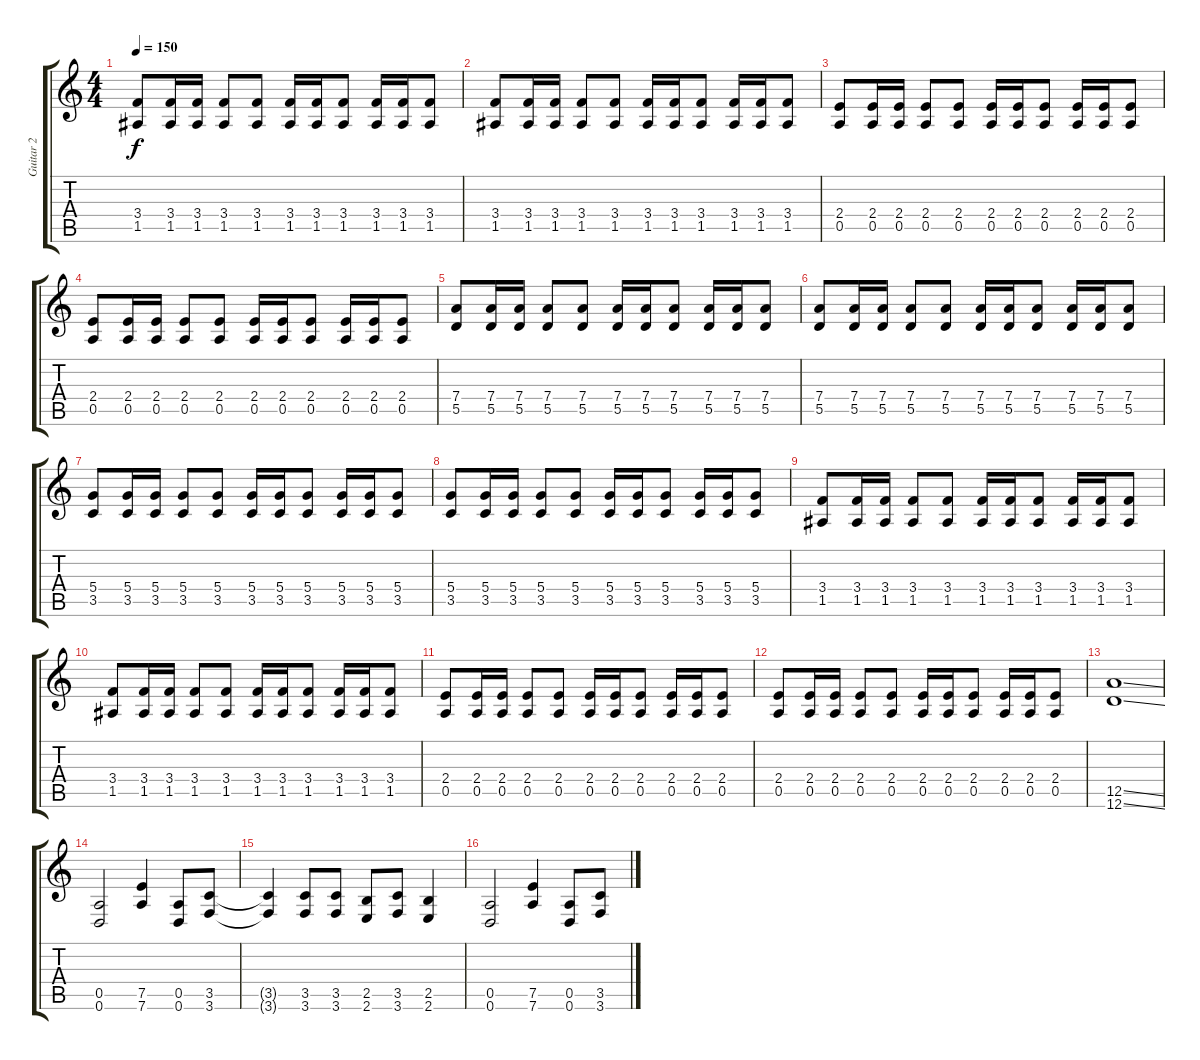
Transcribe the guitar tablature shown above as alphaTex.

\track ("Guitar 2" "Guitar 2") {instrument distortionguitar}
\staff {score tabs}
\tuning (E4 B3 G3 D3 A2 D2) {hide}
\ts (4 4)
\tempo 150
\clef g2
\ks c
(3.4 1.5).8{dy f} (3.4 1.5).16 (3.4 1.5).16 (3.4 1.5).8 (3.4 1.5).8 (3.4 1.5).16 (3.4 1.5).16 (3.4 1.5).8 (3.4 1.5).16 (3.4 1.5).16 (3.4 1.5).8 |
(3.4 1.5).8 (3.4 1.5).16 (3.4 1.5).16 (3.4 1.5).8 (3.4 1.5).8 (3.4 1.5).16 (3.4 1.5).16 (3.4 1.5).8 (3.4 1.5).16 (3.4 1.5).16 (3.4 1.5).8 |
(2.4 0.5).8 (2.4 0.5).16 (2.4 0.5).16 (2.4 0.5).8 (2.4 0.5).8 (2.4 0.5).16 (2.4 0.5).16 (2.4 0.5).8 (2.4 0.5).16 (2.4 0.5).16 (2.4 0.5).8 |
(2.4 0.5).8 (2.4 0.5).16 (2.4 0.5).16 (2.4 0.5).8 (2.4 0.5).8 (2.4 0.5).16 (2.4 0.5).16 (2.4 0.5).8 (2.4 0.5).16 (2.4 0.5).16 (2.4 0.5).8 |
(7.4 5.5).8 (7.4 5.5).16 (7.4 5.5).16 (7.4 5.5).8 (7.4 5.5).8 (7.4 5.5).16 (7.4 5.5).16 (7.4 5.5).8 (7.4 5.5).16 (7.4 5.5).16 (7.4 5.5).8 |
(7.4 5.5).8 (7.4 5.5).16 (7.4 5.5).16 (7.4 5.5).8 (7.4 5.5).8 (7.4 5.5).16 (7.4 5.5).16 (7.4 5.5).8 (7.4 5.5).16 (7.4 5.5).16 (7.4 5.5).8 |
(5.4 3.5).8 (5.4 3.5).16 (5.4 3.5).16 (5.4 3.5).8 (5.4 3.5).8 (5.4 3.5).16 (5.4 3.5).16 (5.4 3.5).8 (5.4 3.5).16 (5.4 3.5).16 (5.4 3.5).8 |
(5.4 3.5).8 (5.4 3.5).16 (5.4 3.5).16 (5.4 3.5).8 (5.4 3.5).8 (5.4 3.5).16 (5.4 3.5).16 (5.4 3.5).8 (5.4 3.5).16 (5.4 3.5).16 (5.4 3.5).8 |
(3.4 1.5).8 (3.4 1.5).16 (3.4 1.5).16 (3.4 1.5).8 (3.4 1.5).8 (3.4 1.5).16 (3.4 1.5).16 (3.4 1.5).8 (3.4 1.5).16 (3.4 1.5).16 (3.4 1.5).8 |
(3.4 1.5).8 (3.4 1.5).16 (3.4 1.5).16 (3.4 1.5).8 (3.4 1.5).8 (3.4 1.5).16 (3.4 1.5).16 (3.4 1.5).8 (3.4 1.5).16 (3.4 1.5).16 (3.4 1.5).8 |
(2.4 0.5).8 (2.4 0.5).16 (2.4 0.5).16 (2.4 0.5).8 (2.4 0.5).8 (2.4 0.5).16 (2.4 0.5).16 (2.4 0.5).8 (2.4 0.5).16 (2.4 0.5).16 (2.4 0.5).8 |
(2.4 0.5).8 (2.4 0.5).16 (2.4 0.5).16 (2.4 0.5).8 (2.4 0.5).8 (2.4 0.5).16 (2.4 0.5).16 (2.4 0.5).8 (2.4 0.5).16 (2.4 0.5).16 (2.4 0.5).8 |
(12.5{ss} 12.6{ss}).1 |
(0.5 0.6).2 (7.5 7.6).4 (0.5 0.6).8 (3.5 3.6).8 |
(3.5{t} 3.6{t}).4 (3.5 3.6).8 (3.5 3.6).8 (2.5 2.6).8 (3.5 3.6).8 (2.5 2.6).4 |
(0.5 0.6).2 (7.5 7.6).4 (0.5 0.6).8 (3.5 3.6).8
